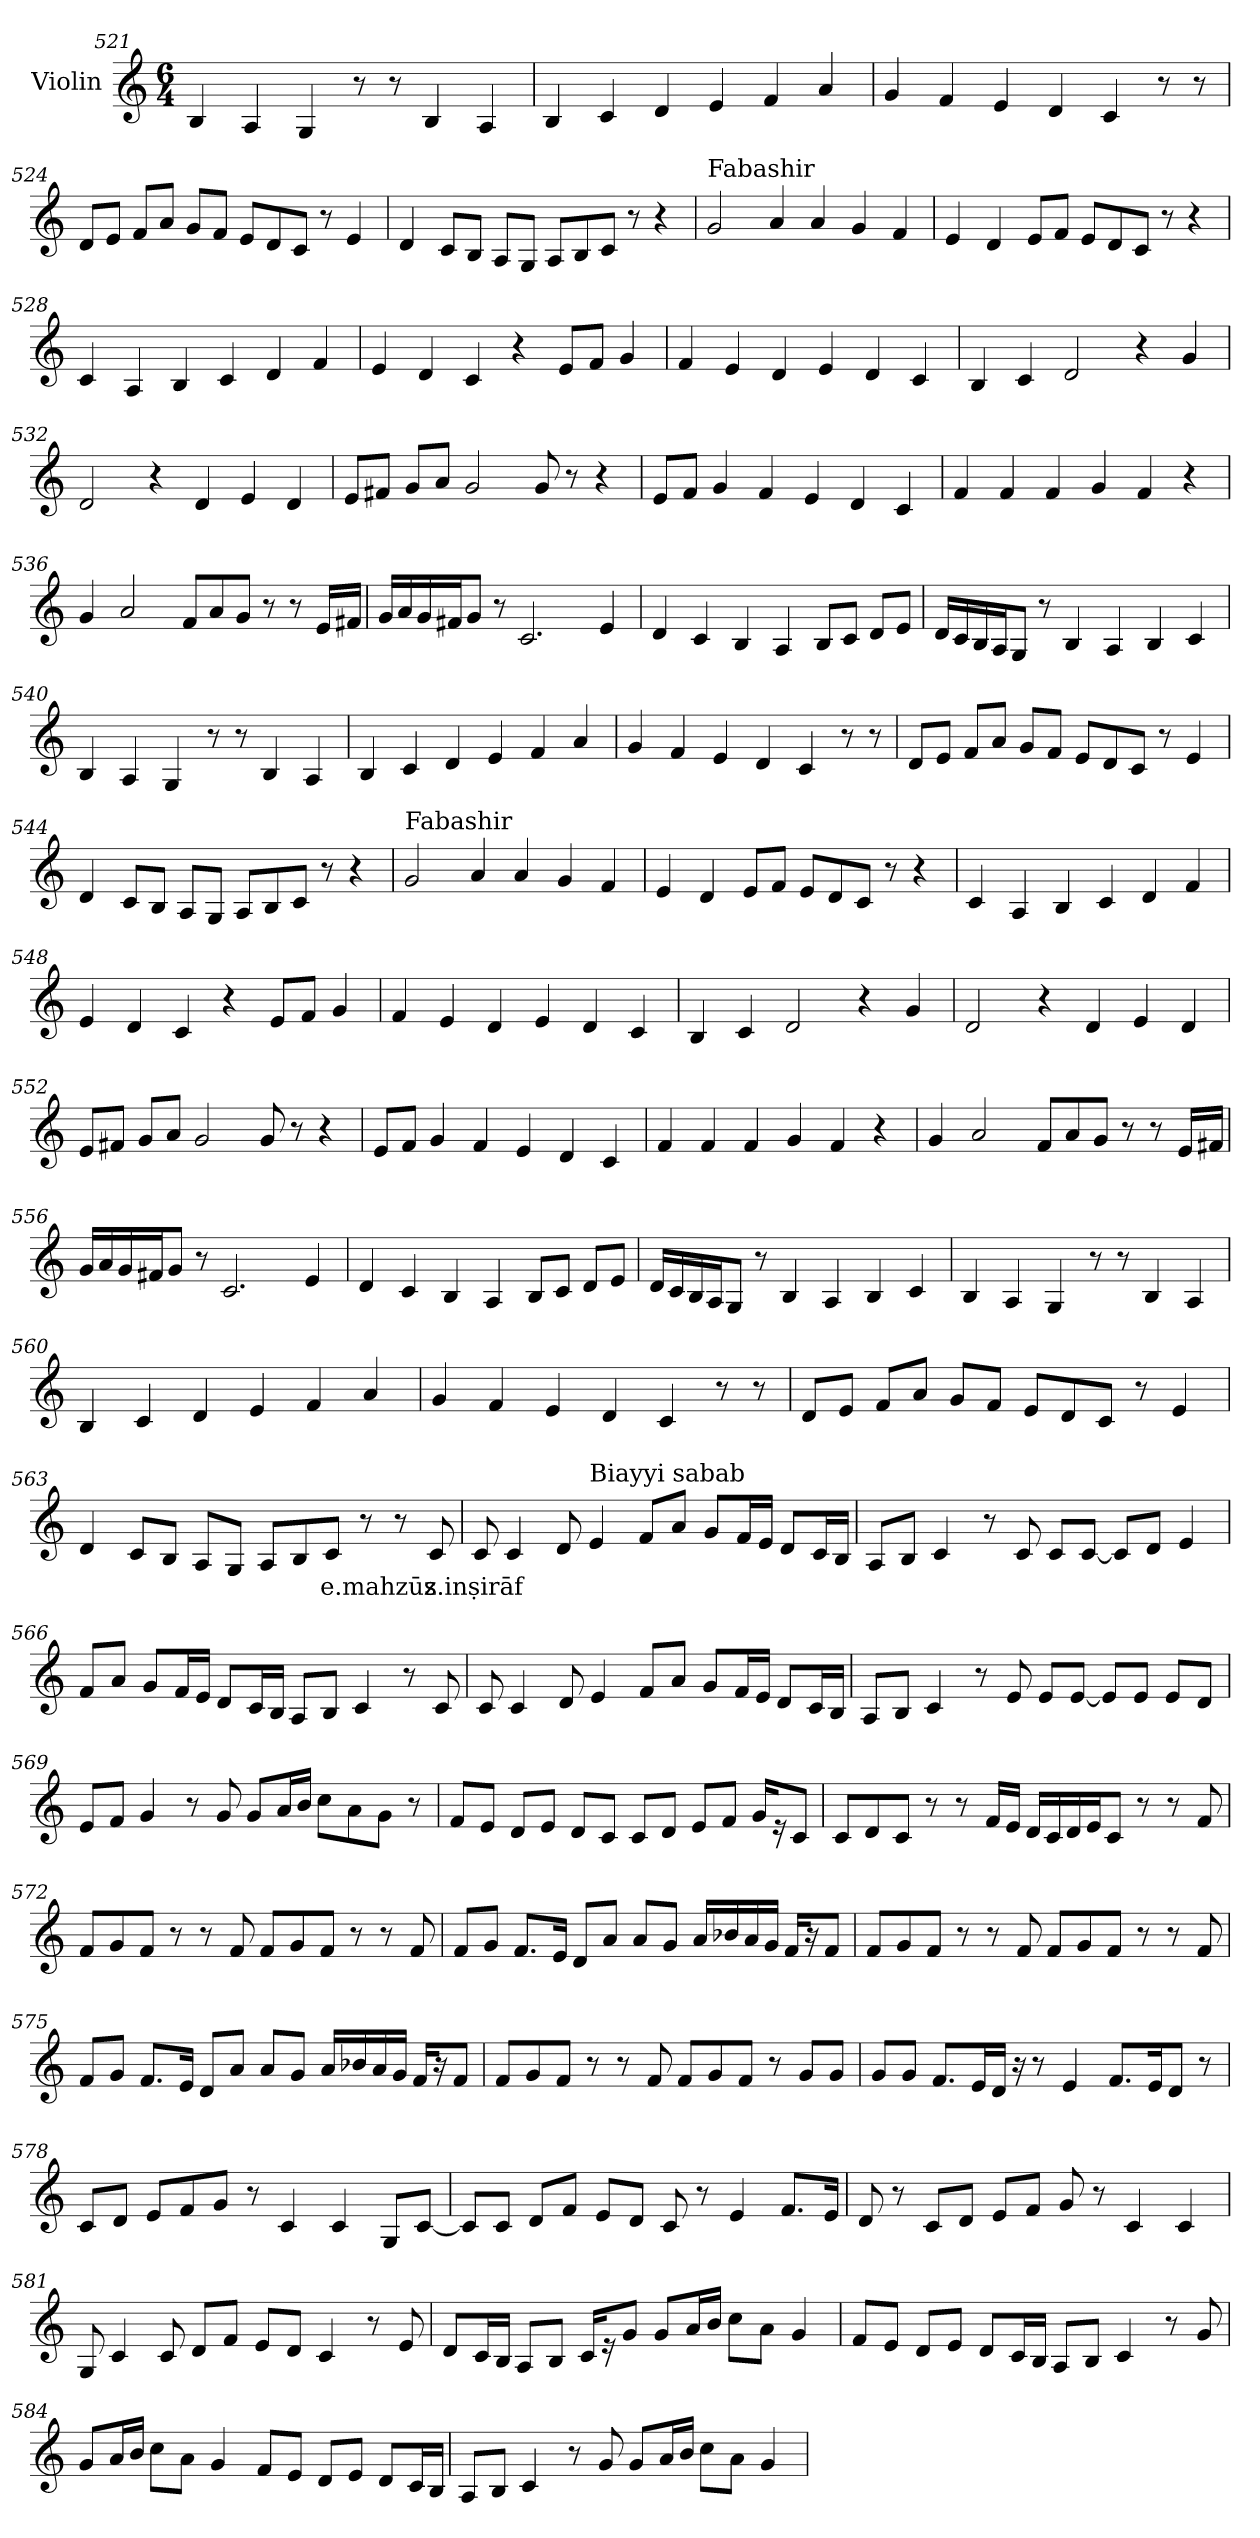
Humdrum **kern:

**kern	**text
*part1	*part1
*staff1	*staff1
*I"Violin	*
*clefG2	*
*k[]	*
*M6/4	*
=521	=521
4B/	.
4A/	.
4G/	.
8r	.
8r	.
4B/	.
4A/	.
=522	=522
4B/	.
4c/	.
4d/	.
4e/	.
4f/	.
4a/	.
!!LO:LB:g=z
=523	=523
4g/	.
4f/	.
4e/	.
4d/	.
4c/	.
8r	.
8r	.
=524	=524
8d/L	.
8e/J	.
8f/L	.
8a/J	.
8g/L	.
8f/J	.
8e/L	.
8d/	.
8c/J	.
8r	.
4e/	.
=525	=525
4d/	.
8c/L	.
8B/J	.
8A/L	.
8G/J	.
8A/L	.
8B/	.
8c/J	.
8r	.
4r	.
!!LO:LB:g=z
=526	=526
*MM90	*
!LO:TX:a:t=Fabashir	!
2g/	.
4a/	.
4a/	.
4g/	.
4f/	.
=527	=527
4e/	.
4d/	.
8e/L	.
8f/J	.
8e/L	.
8d/	.
8c/J	.
8r	.
4r	.
=528	=528
4c/	.
4A/	.
4B/	.
4c/	.
4d/	.
4f/	.
!!LO:LB:g=z
=529	=529
4e/	.
4d/	.
4c/	.
4r	.
8e/L	.
8f/J	.
4g/	.
=530	=530
4f/	.
4e/	.
4d/	.
4e/	.
4d/	.
4c/	.
=531	=531
4B/	.
4c/	.
2d/	.
4r	.
4g/	.
=532	=532
2d/	.
4r	.
4d/	.
4e/	.
4d/	.
!!LO:PB:g=z
=533	=533
8e/L	.
8f#X/J	.
8g/L	.
8a/J	.
2g/	.
8g/	.
8r	.
4r	.
=534	=534
8e/L	.
8f/J	.
4g/	.
4f/	.
4e/	.
4d/	.
4c/	.
=535	=535
4f/	.
4f/	.
4f/	.
4g/	.
4f/	.
4r	.
!!LO:LB:g=z
=536	=536
4g/	.
2a/	.
8f/L	.
8a/	.
8g/J	.
8r	.
8r	.
16e/LL	.
16f#X/JJ	.
=537	=537
16g/LL	.
16a/	.
16g/	.
16f#X/J	.
8g/J	.
8r	.
2.c/	.
4e/	.
=538	=538
4d/	.
4c/	.
4B/	.
4A/	.
8B/L	.
8c/J	.
8d/L	.
8e/J	.
!!LO:LB:g=z
=539	=539
16d/LL	.
16c/	.
16B/	.
16A/J	.
8G/J	.
8r	.
4B/	.
4A/	.
4B/	.
4c/	.
=540	=540
4B/	.
4A/	.
4G/	.
8r	.
8r	.
4B/	.
4A/	.
=541	=541
4B/	.
4c/	.
4d/	.
4e/	.
4f/	.
4a/	.
!!LO:LB:g=z
=542	=542
4g/	.
4f/	.
4e/	.
4d/	.
4c/	.
8r	.
8r	.
=543	=543
8d/L	.
8e/J	.
8f/L	.
8a/J	.
8g/L	.
8f/J	.
8e/L	.
8d/	.
8c/J	.
8r	.
4e/	.
=544	=544
4d/	.
8c/L	.
8B/J	.
8A/L	.
8G/J	.
8A/L	.
8B/	.
8c/J	.
8r	.
4r	.
!!LO:LB:g=z
=545	=545
*MM90	*
!LO:TX:a:t=Fabashir	!
2g/	.
4a/	.
4a/	.
4g/	.
4f/	.
=546	=546
4e/	.
4d/	.
8e/L	.
8f/J	.
8e/L	.
8d/	.
8c/J	.
8r	.
4r	.
=547	=547
4c/	.
4A/	.
4B/	.
4c/	.
4d/	.
4f/	.
!!LO:LB:g=z
=548	=548
4e/	.
4d/	.
4c/	.
4r	.
8e/L	.
8f/J	.
4g/	.
=549	=549
4f/	.
4e/	.
4d/	.
4e/	.
4d/	.
4c/	.
=550	=550
4B/	.
4c/	.
2d/	.
4r	.
4g/	.
=551	=551
2d/	.
4r	.
4d/	.
4e/	.
4d/	.
!!LO:LB:g=z
=552	=552
8e/L	.
8f#X/J	.
8g/L	.
8a/J	.
2g/	.
8g/	.
8r	.
4r	.
=553	=553
8e/L	.
8f/J	.
4g/	.
4f/	.
4e/	.
4d/	.
4c/	.
=554	=554
4f/	.
4f/	.
4f/	.
4g/	.
4f/	.
4r	.
!!LO:LB:g=z
=555	=555
4g/	.
2a/	.
8f/L	.
8a/	.
8g/J	.
8r	.
8r	.
16e/LL	.
16f#X/JJ	.
=556	=556
16g/LL	.
16a/	.
16g/	.
16f#X/J	.
8g/J	.
8r	.
2.c/	.
4e/	.
=557	=557
4d/	.
4c/	.
4B/	.
4A/	.
8B/L	.
8c/J	.
8d/L	.
8e/J	.
!!LO:PB:g=z
=558	=558
16d/LL	.
16c/	.
16B/	.
16A/J	.
8G/J	.
8r	.
4B/	.
4A/	.
4B/	.
4c/	.
=559	=559
4B/	.
4A/	.
4G/	.
8r	.
8r	.
4B/	.
4A/	.
=560	=560
4B/	.
4c/	.
4d/	.
4e/	.
4f/	.
4a/	.
!!LO:LB:g=z
=561	=561
4g/	.
4f/	.
4e/	.
4d/	.
4c/	.
8r	.
8r	.
=562	=562
8d/L	.
8e/J	.
8f/L	.
8a/J	.
8g/L	.
8f/J	.
8e/L	.
8d/	.
8c/J	.
8r	.
4e/	.
=563	=563
4d/	.
8c/L	.
8B/J	.
8A/L	.
8G/J	.
8A/L	.
8B/	.
!	!LO:LY:b
8c/J	e.mahzūz
8r	.
8r	.
!	!LO:LY:b
8c/	s.inṣirāf
!!LO:LB:g=z
=564	=564
8c/	.
4c/	.
8d/	.
!LO:TX:a:t=Biayyi sabab	!
4e/	.
8f/L	.
8a/J	.
8g/L	.
16f/L	.
16e/JJ	.
8d/L	.
16c/L	.
16B/JJ	.
=565	=565
8A/L	.
8B/J	.
4c/	.
8r	.
8c/	.
8c/L	.
[8c/J	.
8c/L]	.
8d/J	.
4e/	.
!!LO:LB:g=z
=566	=566
8f/L	.
8a/J	.
8g/L	.
16f/L	.
16e/JJ	.
8d/L	.
16c/L	.
16B/JJ	.
8A/L	.
8B/J	.
4c/	.
8r	.
8c/	.
!!LO:LB:g=z
=567	=567
8c/	.
4c/	.
8d/	.
4e/	.
8f/L	.
8a/J	.
8g/L	.
16f/L	.
16e/JJ	.
8d/L	.
16c/L	.
16B/JJ	.
=568	=568
8A/L	.
8B/J	.
4c/	.
8r	.
8e/	.
8e/L	.
[8e/J	.
8e/L]	.
8e/J	.
8e/L	.
8d/J	.
=569	=569
8e/L	.
8f/J	.
4g/	.
8r	.
8g/	.
8g/L	.
16a/L	.
16b/JJ	.
8cc\L	.
8a\	.
8g\J	.
8r	.
!!LO:LB:g=z
=570	=570
8f/L	.
8e/J	.
8d/L	.
8e/J	.
8d/L	.
8c/J	.
8c/L	.
8d/J	.
8e/L	.
8f/J	.
16g/KL	.
16r	.
8c/J	.
=571	=571
8c/L	.
8d/	.
8c/J	.
8r	.
8r	.
16f/LL	.
16e/JJ	.
16d/LL	.
16c/	.
16d/	.
16e/J	.
8c/J	.
8r	.
8r	.
8f/	.
!!LO:LB:g=z
=572	=572
8f/L	.
8g/	.
8f/J	.
8r	.
8r	.
8f/	.
8f/L	.
8g/	.
8f/J	.
8r	.
8r	.
8f/	.
!!LO:LB:g=z
=573	=573
8f/L	.
8g/J	.
8.f/L	.
16e/Jk	.
8d/L	.
8a/J	.
8a/L	.
8g/J	.
16a/LL	.
16b-X/	.
16a/	.
16g/JJ	.
16f/KL	.
16r	.
8f/J	.
=574	=574
8f/L	.
8g/	.
8f/J	.
8r	.
8r	.
8f/	.
8f/L	.
8g/	.
8f/J	.
8r	.
8r	.
8f/	.
!!LO:PB:g=z
=575	=575
8f/L	.
8g/J	.
8.f/L	.
16e/Jk	.
8d/L	.
8a/J	.
8a/L	.
8g/J	.
16a/LL	.
16b-X/	.
16a/	.
16g/JJ	.
16f/KL	.
16r	.
8f/J	.
=576	=576
8f/L	.
8g/	.
8f/J	.
8r	.
8r	.
8f/	.
8f/L	.
8g/	.
8f/J	.
8r	.
8g/L	.
8g/J	.
=577	=577
8g/L	.
8g/J	.
8.f/L	.
16e/L	.
16d/JJ	.
16r	.
8r	.
4e/	.
8.f/L	.
16e/K	.
8d/J	.
8r	.
!!LO:LB:g=z
=578	=578
8c/L	.
8d/J	.
8e/L	.
8f/	.
8g/J	.
8r	.
4c/	.
4c/	.
8G/L	.
[8c/J	.
=579	=579
8c/L]	.
8c/J	.
8d/L	.
8f/J	.
8e/L	.
8d/J	.
8c/	.
8r	.
4e/	.
8.f/L	.
16e/Jk	.
=580	=580
8d/	.
8r	.
8c/L	.
8d/J	.
8e/L	.
8f/J	.
8g/	.
8r	.
4c/	.
4c/	.
!!LO:PB:g=z
=581	=581
8G/	.
4c/	.
8c/	.
8d/L	.
8f/J	.
8e/L	.
8d/J	.
4c/	.
8r	.
8e/	.
=582	=582
8d/L	.
16c/L	.
16B/JJ	.
8A/L	.
8B/J	.
16c/KL	.
16r	.
8g/J	.
8g/L	.
16a/L	.
16b/JJ	.
8cc\L	.
8a\J	.
4g/	.
!!LO:LB:g=z
=583	=583
8f/L	.
8e/J	.
8d/L	.
8e/J	.
8d/L	.
16c/L	.
16B/JJ	.
8A/L	.
8B/J	.
4c/	.
8r	.
8g/	.
!!LO:LB:g=z
=584	=584
8g/L	.
16a/L	.
16b/JJ	.
8cc\L	.
8a\J	.
4g/	.
8f/L	.
8e/J	.
8d/L	.
8e/J	.
8d/L	.
16c/L	.
16B/JJ	.
=585	=585
8A/L	.
8B/J	.
4c/	.
8r	.
8g/	.
8g/L	.
16a/L	.
16b/JJ	.
8cc\L	.
8a\J	.
4g/	.
=	=
*-	*-
